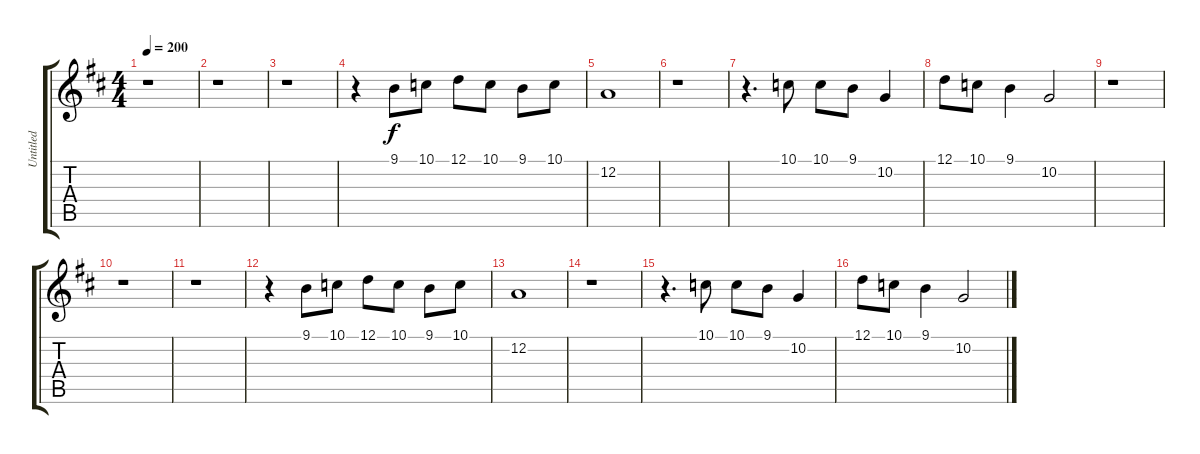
\track ("Untitled" "Untitled") {instrument acousticgrandpiano}
\staff {score tabs}
\tuning (D4 A3 F3 C3 G2 D2) {hide}
\ts (4 4)
\tempo 200
\clef g2
\ks d
r.1{dy f} |
r.1 |
r.1 |
r.4 9.1.8 10.1.8 12.1.8 10.1.8 9.1.8 10.1.8 |
12.2.1 |
r.1 |
r.4{d} 10.1.8 10.1.8 9.1.8 10.2.4 |
12.1.8 10.1.8 9.1.4 10.2.2 |
r.1 |
r.1 |
r.1 |
r.4 9.1.8 10.1.8 12.1.8 10.1.8 9.1.8 10.1.8 |
12.2.1 |
r.1 |
r.4{d} 10.1.8 10.1.8 9.1.8 10.2.4 |
12.1.8 10.1.8 9.1.4 10.2.2
